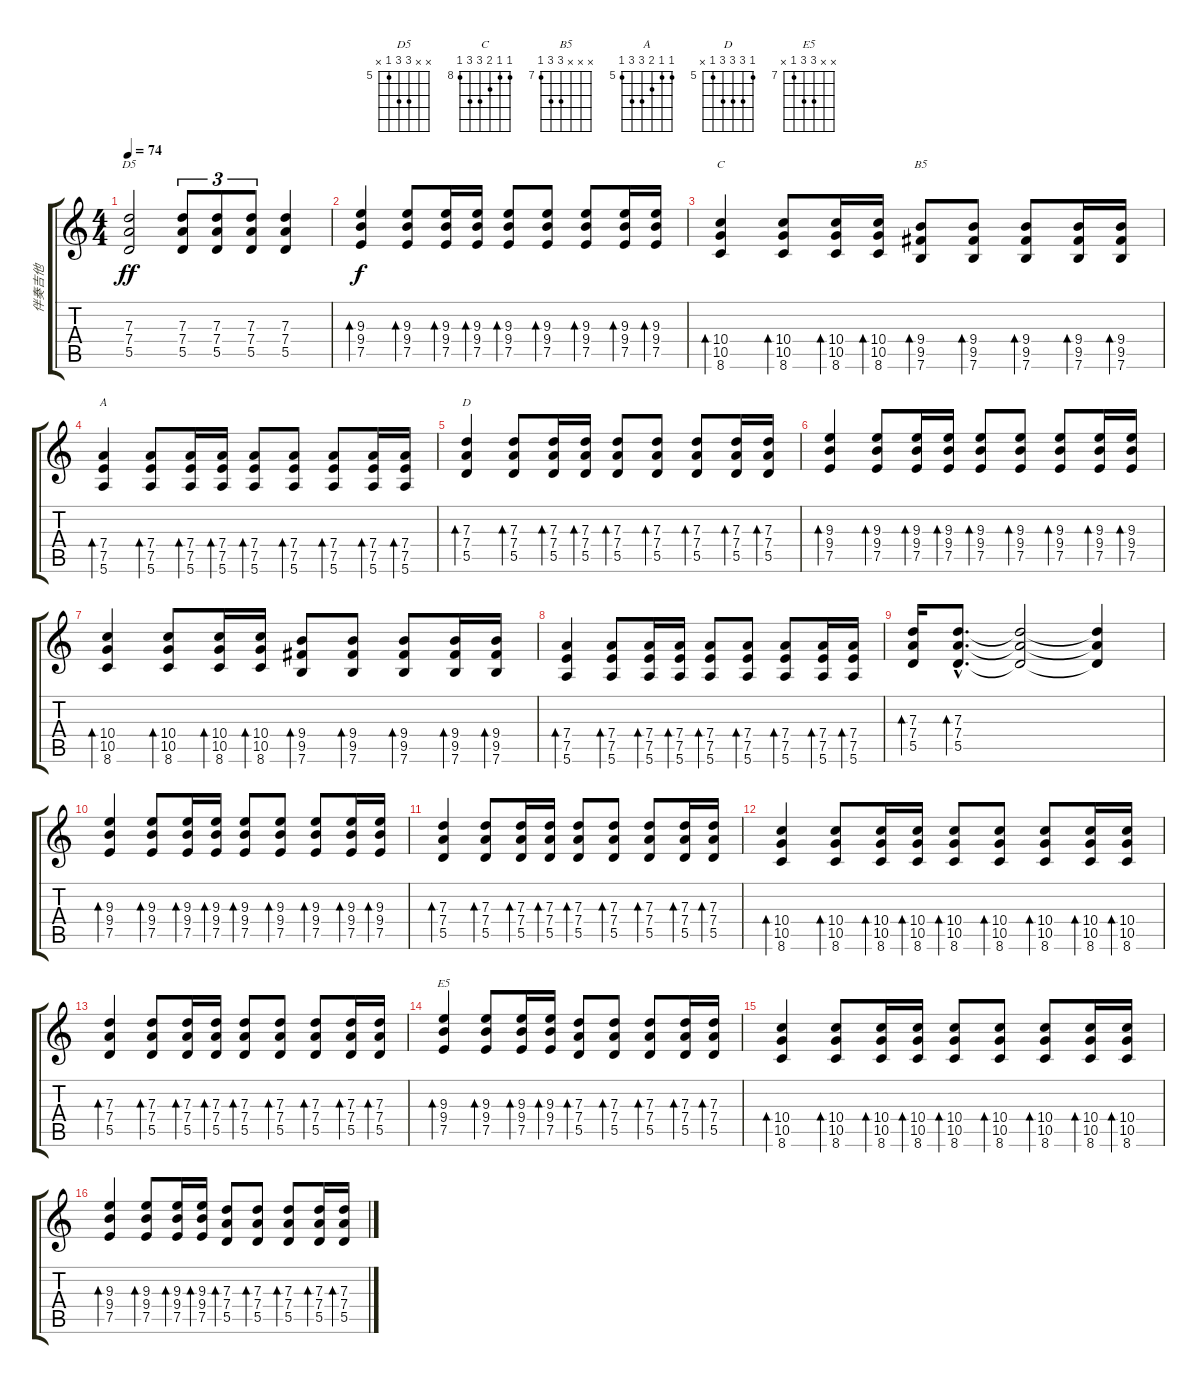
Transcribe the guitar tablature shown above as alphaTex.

\track ("伴奏吉他" "伴奏吉他") {instrument distortionguitar}
\staff {score tabs}
\tuning (E4 B3 G3 D3 A2 E2) {hide}
\chord ("D5" x x 7 7 5 x) {firstfret 5}
\chord ("C" 8 8 9 10 10 8) {firstfret 8}
\chord ("B5" x x x 9 9 7) {firstfret 7}
\chord ("A" 5 5 6 7 7 5) {firstfret 5}
\chord ("D" 5 7 7 7 5 x) {firstfret 5}
\chord ("E5" x x 9 9 7 x) {firstfret 7}
\ts (4 4)
\tempo 74
\clef g2
\ks c
(7.3 7.4 5.5).2{ch "D5" dy ff} (7.3 7.4 5.5).8{tu (3 2)} (7.3 7.4 5.5).8{tu (3 2)} (7.3 7.4 5.5).8{tu (3 2)} (7.3 7.4 5.5).4 |
(9.3 9.4 7.5).4{bd 30 dy f} (9.3 9.4 7.5).8{bd 30} (9.3 9.4 7.5).16{bd 30} (9.3 9.4 7.5).16{bd 30} (9.3 9.4 7.5).8{bd 30} (9.3 9.4 7.5).8{bd 30} (9.3 9.4 7.5).8{bd 30} (9.3 9.4 7.5).16{bd 30} (9.3 9.4 7.5).16{bd 30} |
(10.4 10.5 8.6).4{bd 30 ch "C"} (10.4 10.5 8.6).8{bd 30} (10.4 10.5 8.6).16{bd 30} (10.4 10.5 8.6).16{bd 30} (9.4 9.5 7.6).8{bd 30 ch "B5"} (9.4 9.5 7.6).8{bd 30} (9.4 9.5 7.6).8{bd 30} (9.4 9.5 7.6).16{bd 30} (9.4 9.5 7.6).16{bd 30} |
(7.4 7.5 5.6).4{bd 30 ch "A"} (7.4 7.5 5.6).8{bd 30} (7.4 7.5 5.6).16{bd 30} (7.4 7.5 5.6).16{bd 30} (7.4 7.5 5.6).8{bd 30} (7.4 7.5 5.6).8{bd 30} (7.4 7.5 5.6).8{bd 30} (7.4 7.5 5.6).16{bd 30} (7.4 7.5 5.6).16{bd 30} |
(7.3 7.4 5.5).4{bd 30 ch "D"} (7.3 7.4 5.5).8{bd 30} (7.3 7.4 5.5).16{bd 30} (7.3 7.4 5.5).16{bd 30} (7.3 7.4 5.5).8{bd 30} (7.3 7.4 5.5).8{bd 30} (7.3 7.4 5.5).8{bd 30} (7.3 7.4 5.5).16{bd 30} (7.3 7.4 5.5).16{bd 30} |
(9.3 9.4 7.5).4{bd 30} (9.3 9.4 7.5).8{bd 30} (9.3 9.4 7.5).16{bd 30} (9.3 9.4 7.5).16{bd 30} (9.3 9.4 7.5).8{bd 30} (9.3 9.4 7.5).8{bd 30} (9.3 9.4 7.5).8{bd 30} (9.3 9.4 7.5).16{bd 30} (9.3 9.4 7.5).16{bd 30} |
(10.4 10.5 8.6).4{bd 30} (10.4 10.5 8.6).8{bd 30} (10.4 10.5 8.6).16{bd 30} (10.4 10.5 8.6).16{bd 30} (9.4 9.5 7.6).8{bd 30} (9.4 9.5 7.6).8{bd 30} (9.4 9.5 7.6).8{bd 30} (9.4 9.5 7.6).16{bd 30} (9.4 9.5 7.6).16{bd 30} |
(7.4 7.5 5.6).4{bd 30} (7.4 7.5 5.6).8{bd 30} (7.4 7.5 5.6).16{bd 30} (7.4 7.5 5.6).16{bd 30} (7.4 7.5 5.6).8{bd 30} (7.4 7.5 5.6).8{bd 30} (7.4 7.5 5.6).8{bd 30} (7.4 7.5 5.6).16{bd 30} (7.4 7.5 5.6).16{bd 30} |
(7.3 7.4 5.5).16{bd 30} (7.3{hac} 7.4{hac} 5.5{hac}).8{d bd 30} (7.3{t} 7.4{t} 5.5{t}).2 (7.3{t} 7.4{t} 5.5{t}).4 |
(9.3 9.4 7.5).4{bd 30} (9.3 9.4 7.5).8{bd 30} (9.3 9.4 7.5).16{bd 30} (9.3 9.4 7.5).16{bd 30} (9.3 9.4 7.5).8{bd 30} (9.3 9.4 7.5).8{bd 30} (9.3 9.4 7.5).8{bd 30} (9.3 9.4 7.5).16{bd 30} (9.3 9.4 7.5).16{bd 30} |
(7.3 7.4 5.5).4{bd 30} (7.3 7.4 5.5).8{bd 30} (7.3 7.4 5.5).16{bd 30} (7.3 7.4 5.5).16{bd 30} (7.3 7.4 5.5).8{bd 30} (7.3 7.4 5.5).8{bd 30} (7.3 7.4 5.5).8{bd 30} (7.3 7.4 5.5).16{bd 30} (7.3 7.4 5.5).16{bd 30} |
(10.4 10.5 8.6).4{bd 30} (10.4 10.5 8.6).8{bd 30} (10.4 10.5 8.6).16{bd 30} (10.4 10.5 8.6).16{bd 30} (10.4 10.5 8.6).8{bd 30} (10.4 10.5 8.6).8{bd 30} (10.4 10.5 8.6).8{bd 30} (10.4 10.5 8.6).16{bd 30} (10.4 10.5 8.6).16{bd 30} |
(7.3 7.4 5.5).4{bd 30} (7.3 7.4 5.5).8{bd 30} (7.3 7.4 5.5).16{bd 30} (7.3 7.4 5.5).16{bd 30} (7.3 7.4 5.5).8{bd 30} (7.3 7.4 5.5).8{bd 30} (7.3 7.4 5.5).8{bd 30} (7.3 7.4 5.5).16{bd 30} (7.3 7.4 5.5).16{bd 30} |
(9.3 9.4 7.5).4{bd 30 ch "E5"} (9.3 9.4 7.5).8{bd 30} (9.3 9.4 7.5).16{bd 30} (9.3 9.4 7.5).16{bd 30} (7.3 7.4 5.5).8{bd 30} (7.3 7.4 5.5).8{bd 30} (7.3 7.4 5.5).8{bd 30} (7.3 7.4 5.5).16{bd 30} (7.3 7.4 5.5).16{bd 30} |
(10.4 10.5 8.6).4{bd 30} (10.4 10.5 8.6).8{bd 30} (10.4 10.5 8.6).16{bd 30} (10.4 10.5 8.6).16{bd 30} (10.4 10.5 8.6).8{bd 30} (10.4 10.5 8.6).8{bd 30} (10.4 10.5 8.6).8{bd 30} (10.4 10.5 8.6).16{bd 30} (10.4 10.5 8.6).16{bd 30} |
(9.3 9.4 7.5).4{bd 30} (9.3 9.4 7.5).8{bd 30} (9.3 9.4 7.5).16{bd 30} (9.3 9.4 7.5).16{bd 30} (7.3 7.4 5.5).8{bd 30} (7.3 7.4 5.5).8{bd 30} (7.3 7.4 5.5).8{bd 30} (7.3 7.4 5.5).16{bd 30} (7.3 7.4 5.5).16{bd 30}
